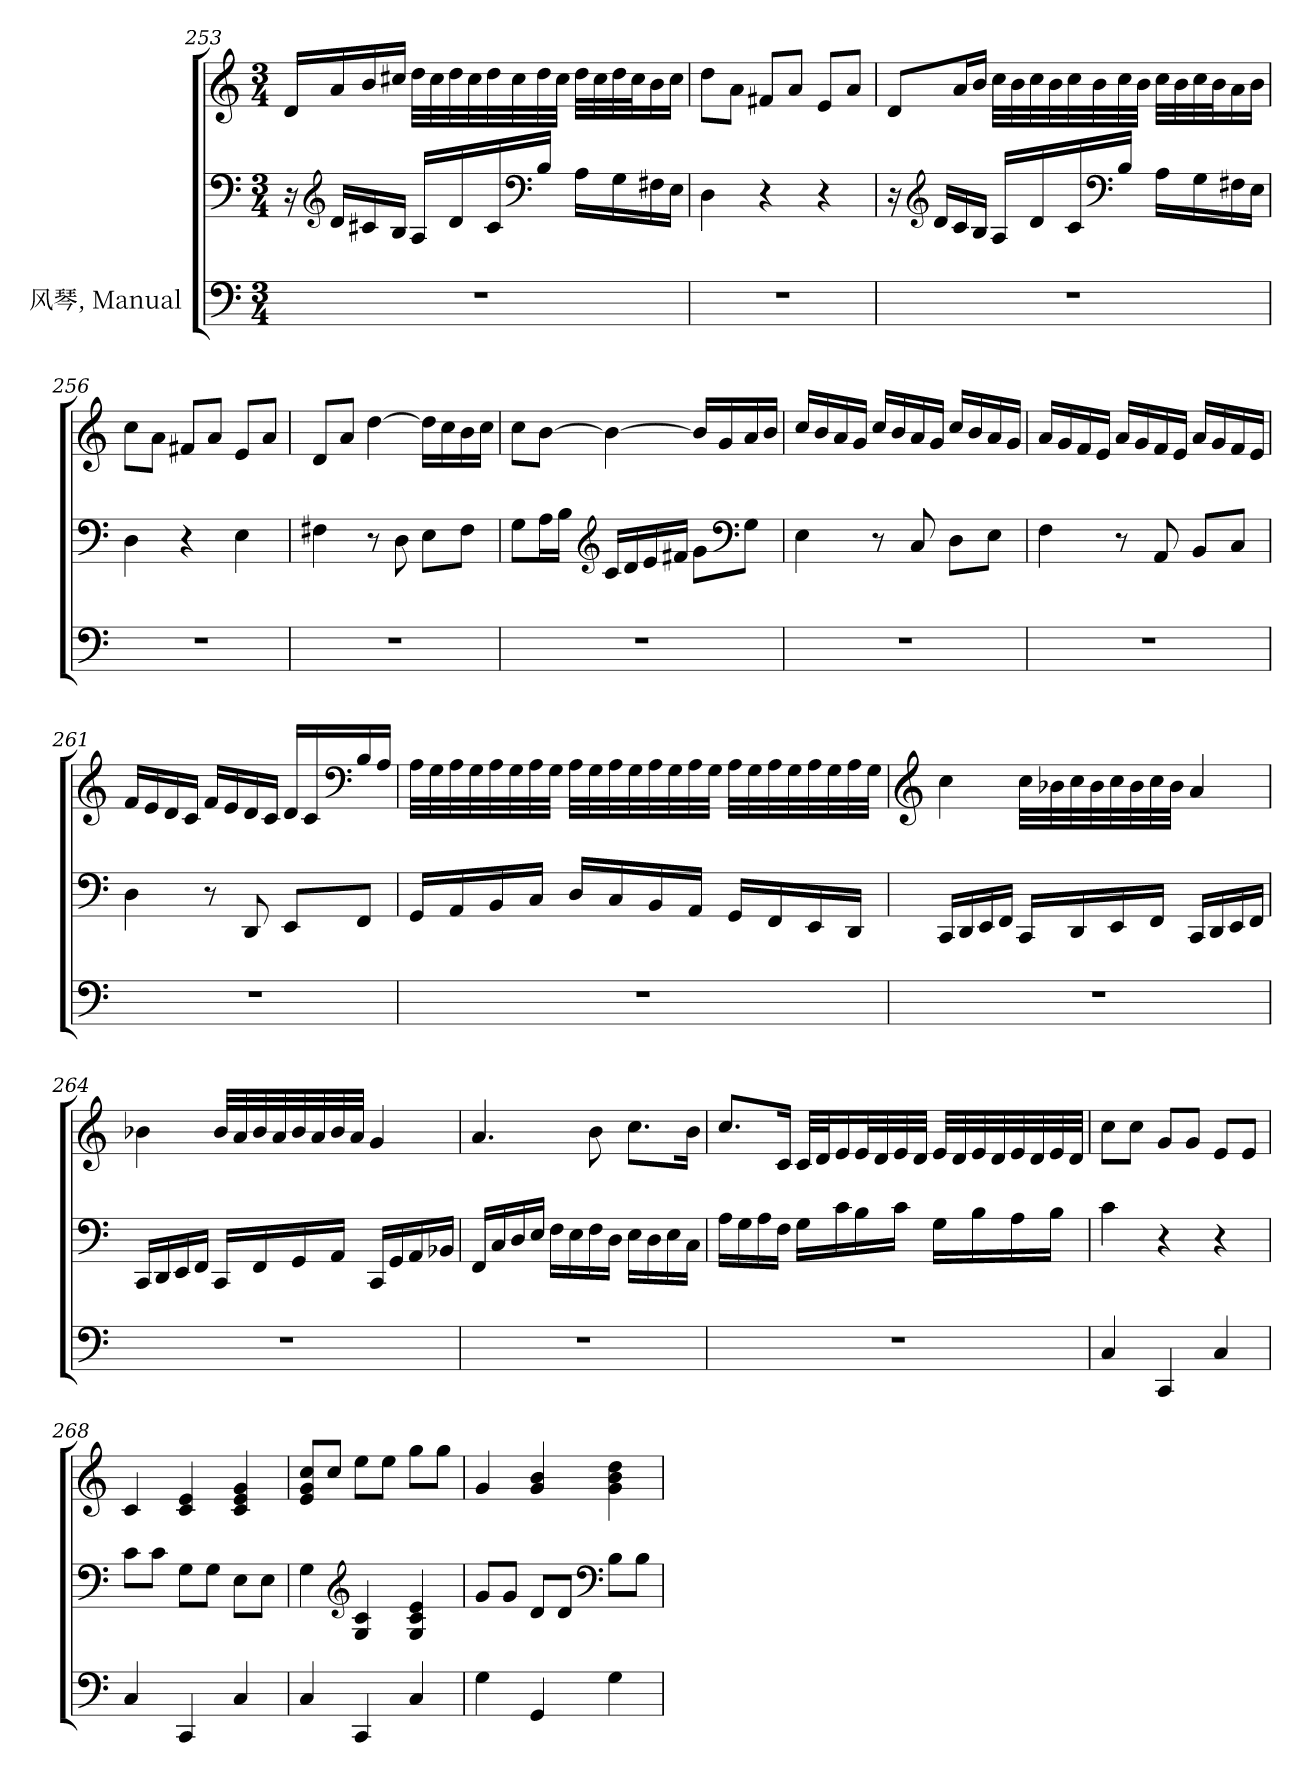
**kern	**kern	**kern
*part1	*part1	*part1
*staff3	*staff2	*staff1
*I"风琴, Manual	*	*
!!LO:LB:g=z
*clefF4	*clefF4	*clefG2
*k[]	*k[]	*k[]
*M3/4	*M3/4	*M3/4
=253	=253	=253
2.r	16r	16d/LL
*	*clefG2	*
.	16d/LL	16a/
.	16c#X/	16b/
.	16B/JJ	16cc#X/JJ
.	16A/LL	32dd\LLL
.	.	32cc#\
.	16d/	32dd\
.	.	32cc#\
.	16c#/	32dd\
.	.	32cc#\
*	*clefF4	*
.	16B/JJ	32dd\
.	.	32cc#\JJJ
.	16A\LL	32dd\LLL
.	.	32cc#\
.	16G\	32dd\
.	.	32cc#\J
.	16F#X\	16b\
.	16E\JJ	16cc#\JJ
=254	=254	=254
2.r	4D\	8dd\L
.	.	8a\J
.	4r	8f#X/L
.	.	8a/J
.	4r	8e/L
.	.	8a/J
!!LO:LB:g=z
=255	=255	=255
2.r	16r	8d/L
*	*clefG2	*
.	16d/LL	.
.	16c/	16a/L
.	16B/JJ	16b/JJ
.	16A/LL	32cc\LLL
.	.	32b\
.	16d/	32cc\
.	.	32b\
.	16c/	32cc\
.	.	32b\
*	*clefF4	*
.	16B/JJ	32cc\
.	.	32b\JJJ
.	16A\LL	32cc\LLL
.	.	32b\
.	16G\	32cc\
.	.	32b\J
.	16F#X\	16a\
.	16E\JJ	16b\JJ
=256	=256	=256
2.r	4D\	8cc\L
.	.	8a\J
.	4r	8f#X/L
.	.	8a/J
.	4E\	8e/L
.	.	8a/J
=257	=257	=257
2.r	4F#X\	8d/L
.	.	8a/J
.	8r	[4dd\
.	8D\	.
.	8E\L	16dd\LL]
.	.	16cc\
.	8F#\J	16b\
.	.	16cc\JJ
!!LO:LB:g=z
=258	=258	=258
2.r	8G\L	8cc\L
.	16A\L	[8b\J
.	16B\JJ	.
*	*clefG2	*
.	16c/LL	4b\_
.	16d/	.
.	16e/	.
.	16f#X/JJ	.
.	8g\L	16b/LL]
.	.	16g/
*	*clefF4	*
.	8G\J	16a/
.	.	16b/JJ
=259	=259	=259
2.r	4E\	16cc/LL
.	.	16b/
.	.	16a/
.	.	16g/JJ
.	8r	16cc/LL
.	.	16b/
.	8C/	16a/
.	.	16g/JJ
.	8D\L	16cc/LL
.	.	16b/
.	8E\J	16a/
.	.	16g/JJ
=260	=260	=260
2.r	4F\	16a/LL
.	.	16g/
.	.	16f/
.	.	16e/JJ
.	8r	16a/LL
.	.	16g/
.	8AA/	16f/
.	.	16e/JJ
.	8BB/L	16a/LL
.	.	16g/
.	8C/J	16f/
.	.	16e/JJ
!!LO:PB:g=z
=261	=261	=261
2.r	4D\	16f/LL
.	.	16e/
.	.	16d/
.	.	16c/JJ
.	8r	16f/LL
.	.	16e/
.	8DD/	16d/
.	.	16c/JJ
.	8EE/L	16d/LL
.	.	16c/
*	*	*clefF4
.	8FF/J	16B/
.	.	16A/JJ
=262	=262	=262
2.r	16GG/LL	32A\LLL
.	.	32G\
.	16AA/	32A\
.	.	32G\
.	16BB/	32A\
.	.	32G\
.	16C/JJ	32A\
.	.	32G\JJJ
.	16D/LL	32A\LLL
.	.	32G\
.	16C/	32A\
.	.	32G\
.	16BB/	32A\
.	.	32G\
.	16AA/JJ	32A\
.	.	32G\JJJ
.	16GG/LL	32A\LLL
.	.	32G\
.	16FF/	32A\
.	.	32G\
.	16EE/	32A\
.	.	32G\
.	16DD/JJ	32A\
.	.	32G\JJJ
!!LO:LB:g=z
=263	=263	=263
*	*	*clefG2
2.r	16CC/LL	4cc\
.	16DD/	.
.	16EE/	.
.	16FF/JJ	.
.	16CC/LL	32cc\LLL
.	.	32b-X\
.	16DD/	32cc\
.	.	32b-\
.	16EE/	32cc\
.	.	32b-\
.	16FF/JJ	32cc\
.	.	32b-\JJJ
.	16CC/LL	4a/
.	16DD/	.
.	16EE/	.
.	16FF/JJ	.
=264	=264	=264
2.r	16CC/LL	4b-X\
.	16DD/	.
.	16EE/	.
.	16FF/JJ	.
.	16CC/LL	32b-/LLL
.	.	32a/
.	16FF/	32b-/
.	.	32a/
.	16GG/	32b-/
.	.	32a/
.	16AA/JJ	32b-/
.	.	32a/JJJ
.	16CC/LL	4g/
.	16GG/	.
.	16AA/	.
.	16BB-X/JJ	.
!!LO:LB:g=z
=265	=265	=265
2.r	16FF/LL	4.a/
.	16C/	.
.	16D/	.
.	16E/JJ	.
.	16F\LL	.
.	16E\	.
.	16F\	8b\
.	16D\JJ	.
.	16E\LL	8.cc\L
.	16D\	.
.	16E\	.
.	16C\JJ	16b\Jk
=266	=266	=266
2.r	16A\LL	8.cc/L
.	16G\	.
.	16A\	.
.	16F\JJ	16c/Jk
.	16G\LL	32c/LLL
.	.	32d/J
.	16c\	16e/
.	16B\	32e/L
.	.	32d/
.	16c\JJ	32e/
.	.	32d/JJJ
.	16G\LL	32e/LLL
.	.	32d/
.	16B\	32e/
.	.	32d/
.	16A\	32e/
.	.	32d/
.	16B\JJ	32e/
.	.	32d/JJJ
=267	=267	=267
4C/	4c\	8cc\L
.	.	8cc\J
4CC/	4r	8g/L
.	.	8g/J
4C/	4r	8e/L
.	.	8e/J
=268	=268	=268
4C/	8c\L	4c/
.	8c\J	.
4CC/	8G\L	4c/ 4e/
.	8G\J	.
4C/	8E\L	4c/ 4e/ 4g/
.	8E\J	.
!!LO:LB:g=z
=269	=269	=269
4C/	4G\	8e/ 8g/ 8cc/L
.	.	8cc/J
*	*clefG2	*
4CC/	4G/ 4c/	8ee\L
.	.	8ee\J
4C/	4G/ 4c/ 4e/	8gg\L
.	.	8gg\J
=270	=270	=270
4G\	8g/L	4g/
.	8g/J	.
4GG/	8d/L	4g/ 4b/
.	8d/J	.
*	*clefF4	*
4G\	8B\L	4g\ 4b\ 4dd\
.	8B\J	.
=	=	=
*-	*-	*-
